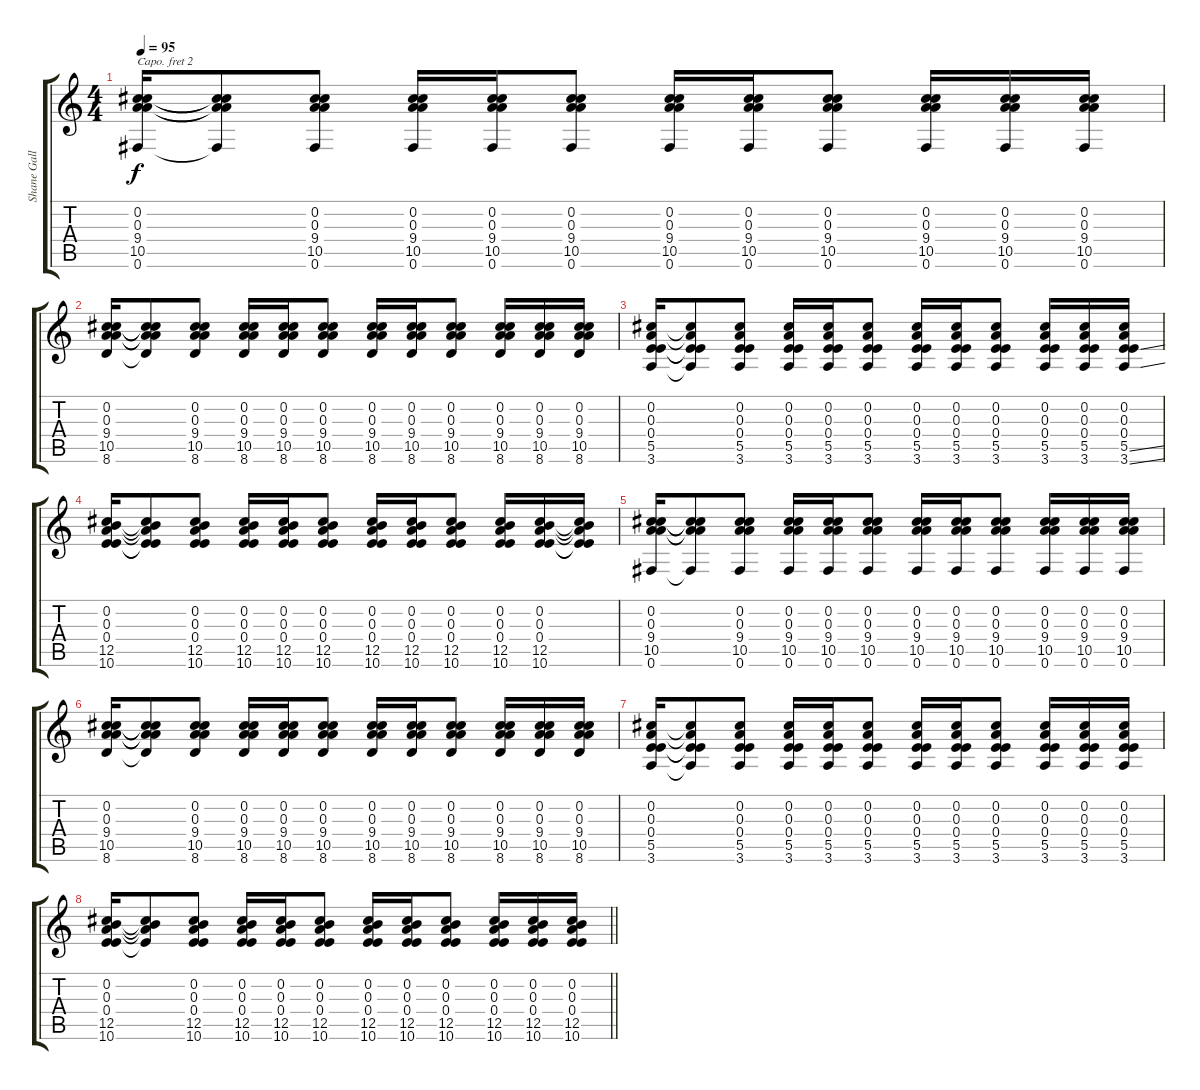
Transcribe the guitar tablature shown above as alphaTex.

\track ("Shane Gallagher [Clean]" "Shane Gall") {instrument electricguitarclean}
\staff {score tabs}
\capo 2
\tuning (E4 B3 G3 D3 A2 E2) {hide}
\ts (4 4)
\tempo 95
\clef g2
\ks c
(0.2 0.3 9.4 10.5 0.6).16{dy f} (0.2{t} 0.3{t} 9.4{t} 10.5{t} 0.6{t}).8 (0.2 0.3 9.4 10.5 0.6).8 (0.2 0.3 9.4 10.5 0.6).16 (0.2 0.3 9.4 10.5 0.6).16 (0.2 0.3 9.4 10.5 0.6).8 (0.2 0.3 9.4 10.5 0.6).16 (0.2 0.3 9.4 10.5 0.6).16 (0.2 0.3 9.4 10.5 0.6).8 (0.2 0.3 9.4 10.5 0.6).16 (0.2 0.3 9.4 10.5 0.6).16 (0.2 0.3 9.4 10.5 0.6).16 |
(0.2 0.3 9.4 10.5 8.6).16 (0.2{t} 0.3{t} 9.4{t} 10.5{t} 8.6{t}).8 (0.2 0.3 9.4 10.5 8.6).8 (0.2 0.3 9.4 10.5 8.6).16 (0.2 0.3 9.4 10.5 8.6).16 (0.2 0.3 9.4 10.5 8.6).8 (0.2 0.3 9.4 10.5 8.6).16 (0.2 0.3 9.4 10.5 8.6).16 (0.2 0.3 9.4 10.5 8.6).8 (0.2 0.3 9.4 10.5 8.6).16 (0.2 0.3 9.4 10.5 8.6).16 (0.2 0.3 9.4 10.5 8.6).16 |
(0.2 0.3 0.4 5.5 3.6).16 (0.2{t} 0.3{t} 0.4{t} 5.5{t} 3.6{t}).8 (0.2 0.3 0.4 5.5 3.6).8 (0.2 0.3 0.4 5.5 3.6).16 (0.2 0.3 0.4 5.5 3.6).16 (0.2 0.3 0.4 5.5 3.6).8 (0.2 0.3 0.4 5.5 3.6).16 (0.2 0.3 0.4 5.5 3.6).16 (0.2 0.3 0.4 5.5 3.6).8 (0.2 0.3 0.4 5.5 3.6).16 (0.2 0.3 0.4 5.5 3.6).16 (0.2 0.3 0.4 5.5{ss} 3.6{ss}).16 |
(0.2 0.3 0.4 12.5 10.6).16 (0.2{t} 0.3{t} 0.4{t} 12.5{t} 10.6{t}).8 (0.2 0.3 0.4 12.5 10.6).8 (0.2 0.3 0.4 12.5 10.6).16 (0.2 0.3 0.4 12.5 10.6).16 (0.2 0.3 0.4 12.5 10.6).8 (0.2 0.3 0.4 12.5 10.6).16 (0.2 0.3 0.4 12.5 10.6).16 (0.2 0.3 0.4 12.5 10.6).8 (0.2 0.3 0.4 12.5 10.6).16 (0.2 0.3 0.4 12.5 10.6).16 (0.2{t} 0.3{t} 0.4{t} 12.5{t} 10.6{t}).16 |
(0.2 0.3 9.4 10.5 0.6).16 (0.2{t} 0.3{t} 9.4{t} 10.5{t} 0.6{t}).8 (0.2 0.3 9.4 10.5 0.6).8 (0.2 0.3 9.4 10.5 0.6).16 (0.2 0.3 9.4 10.5 0.6).16 (0.2 0.3 9.4 10.5 0.6).8 (0.2 0.3 9.4 10.5 0.6).16 (0.2 0.3 9.4 10.5 0.6).16 (0.2 0.3 9.4 10.5 0.6).8 (0.2 0.3 9.4 10.5 0.6).16 (0.2 0.3 9.4 10.5 0.6).16 (0.2 0.3 9.4 10.5 0.6).16 |
(0.2 0.3 9.4 10.5 8.6).16 (0.2{t} 0.3{t} 9.4{t} 10.5{t} 8.6{t}).8 (0.2 0.3 9.4 10.5 8.6).8 (0.2 0.3 9.4 10.5 8.6).16 (0.2 0.3 9.4 10.5 8.6).16 (0.2 0.3 9.4 10.5 8.6).8 (0.2 0.3 9.4 10.5 8.6).16 (0.2 0.3 9.4 10.5 8.6).16 (0.2 0.3 9.4 10.5 8.6).8 (0.2 0.3 9.4 10.5 8.6).16 (0.2 0.3 9.4 10.5 8.6).16 (0.2 0.3 9.4 10.5 8.6).16 |
(0.2 0.3 0.4 5.5 3.6).16 (0.2{t} 0.3{t} 0.4{t} 5.5{t} 3.6{t}).8 (0.2 0.3 0.4 5.5 3.6).8 (0.2 0.3 0.4 5.5 3.6).16 (0.2 0.3 0.4 5.5 3.6).16 (0.2 0.3 0.4 5.5 3.6).8 (0.2 0.3 0.4 5.5 3.6).16 (0.2 0.3 0.4 5.5 3.6).16 (0.2 0.3 0.4 5.5 3.6).8 (0.2 0.3 0.4 5.5 3.6).16 (0.2 0.3 0.4 5.5 3.6).16 (0.2 0.3 0.4 5.5 3.6).16 |
\barLineRight lightlight
(0.2 0.3 0.4 12.5 10.6).16 (0.2{t} 0.3{t} 12.5{t} 10.6{t}).8 (0.2 0.3 0.4 12.5 10.6).8 (0.2 0.3 0.4 12.5 10.6).16 (0.2 0.3 0.4 12.5 10.6).16 (0.2 0.3 0.4 12.5 10.6).8 (0.2 0.3 0.4 12.5 10.6).16 (0.2 0.3 0.4 12.5 10.6).16 (0.2 0.3 0.4 12.5 10.6).8 (0.2 0.3 0.4 12.5 10.6).16 (0.2 0.3 0.4 12.5 10.6).16 (0.2 0.3 0.4 12.5 10.6).16
